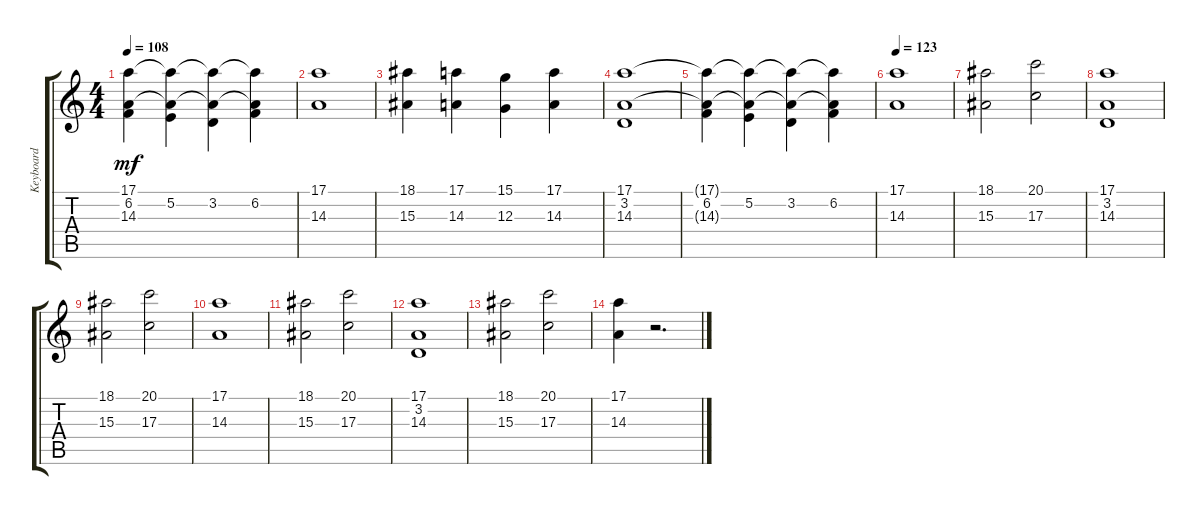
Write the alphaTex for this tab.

\track ("Keyboard" "Keyboard") {instrument churchorgan}
\staff {score tabs}
\tuning (E4 B3 G3 D3 A2 E2) {hide}
\ts (4 4)
\tempo 108
\clef g2
\ks c
(17.1{t} 6.2 14.3{t}).4{dy mf} (17.1{t} 5.2 14.3{t}).4 (17.1{t} 3.2 14.3{t}).4 (17.1{t} 6.2 14.3{t}).4 |
(17.1 14.3).1 |
(18.1 15.3).4 (17.1 14.3).4 (15.1 12.3).4 (17.1 14.3).4 |
(17.1 3.2 14.3).1 |
(17.1{t} 6.2 14.3{t}).4 (17.1{t} 5.2 14.3{t}).4 (17.1{t} 3.2 14.3{t}).4 (17.1{t} 6.2 14.3{t}).4 |
\tempo 123
(17.1 14.3).1 |
(18.1 15.3).2 (20.1 17.3).2 |
(17.1 3.2 14.3).1 |
(18.1 15.3).2 (20.1 17.3).2 |
(17.1 14.3).1 |
(18.1 15.3).2 (20.1 17.3).2 |
(17.1 3.2 14.3).1 |
(18.1 15.3).2 (20.1 17.3).2 |
(17.1 14.3).4 r.2{d}
